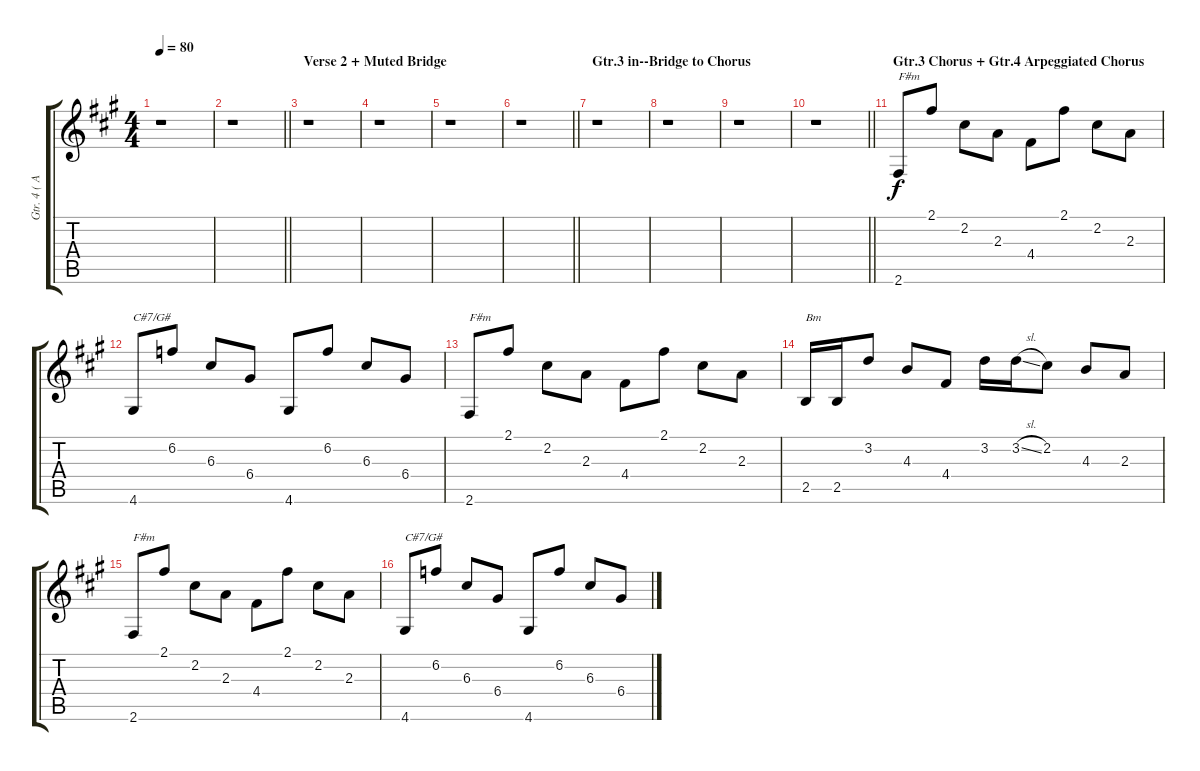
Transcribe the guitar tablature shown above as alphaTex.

\track ("Gtr. 4 ( Arpeggiated Chorus )" "Gtr. 4 ( A") {instrument distortionguitar}
\staff {score tabs}
\tuning (E4 B3 G3 D3 A2 E2) {hide}
\ts (4 4)
\tempo 80
\clef g2
\ks f#minor
r.1{dy f} |
\barLineRight lightlight
r.1 |
\section ("" "Verse 2 + Muted Bridge")
\ks a
r.1 |
\ks f#minor
r.1 |
r.1 |
\barLineRight lightlight
r.1 |
\section ("" "Gtr.3 in--Bridge to Chorus")
r.1 |
r.1 |
r.1 |
\barLineRight lightlight
r.1 |
\section ("" "Gtr.3 Chorus + Gtr.4 Arpeggiated Chorus")
2.6.8{txt "F#m"} 2.1.8 2.2.8 2.3.8 4.4.8 2.1.8 2.2.8 2.3.8 |
4.6.8{txt "C#7/G#"} 6.2.8 6.3.8 6.4.8 4.6.8 6.2.8 6.3.8 6.4.8 |
2.6.8{txt "F#m"} 2.1.8 2.2.8 2.3.8 4.4.8 2.1.8 2.2.8 2.3.8 |
2.5.16{txt "Bm"} 2.5.16 3.2.8 4.3.8 4.4.8 3.2.16 3.2{sl}.16 2.2.8 4.3.8 2.3.8 |
2.6.8{txt "F#m"} 2.1.8 2.2.8 2.3.8 4.4.8 2.1.8 2.2.8 2.3.8 |
4.6.8{txt "C#7/G#"} 6.2.8 6.3.8 6.4.8 4.6.8 6.2.8 6.3.8 6.4.8
